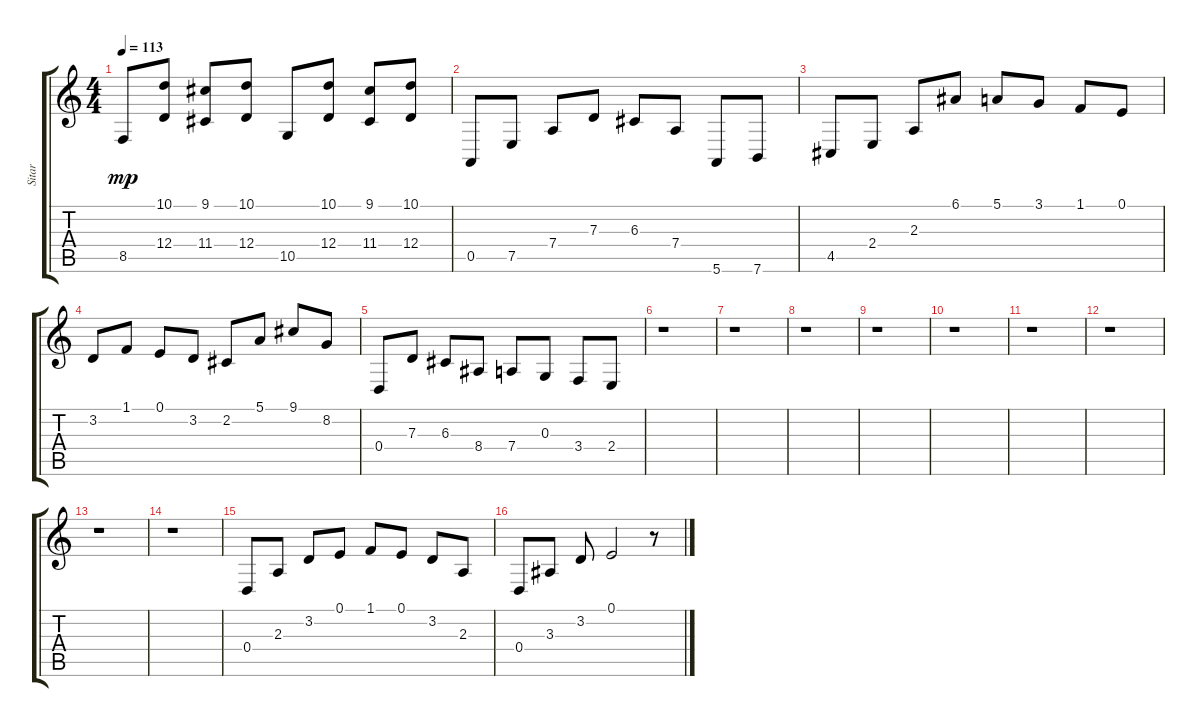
\track ("Sitar" "Sitar") {instrument sitar}
\staff {score tabs}
\tuning (E4 B3 G3 D3 A2 E2) {hide}
\ts (4 4)
\tempo 113
\clef g2
\ks c
8.5.8{dy mp} (10.1 12.4).8 (9.1 11.4).8 (10.1 12.4).8 10.5.8 (10.1 12.4).8 (9.1 11.4).8 (10.1 12.4).8 |
0.5.8 7.5.8 7.4.8 7.3.8 6.3.8 7.4.8 5.6.8 7.6.8 |
4.5.8 2.4.8 2.3.8 6.1.8 5.1.8 3.1.8 1.1.8 0.1.8 |
3.2.8 1.1.8 0.1.8 3.2.8 2.2.8 5.1.8 9.1.8 8.2.8 |
0.4.8 7.3.8 6.3.8 8.4.8 7.4.8 0.3.8 3.4.8 2.4.8 |
r.1 |
r.1 |
r.1 |
r.1 |
r.1 |
r.1 |
r.1 |
r.1 |
r.1 |
0.4.8 2.3.8 3.2.8 0.1.8 1.1.8 0.1.8 3.2.8 2.3.8 |
0.4.8 3.3.8 3.2.8 0.1.2 r.8
